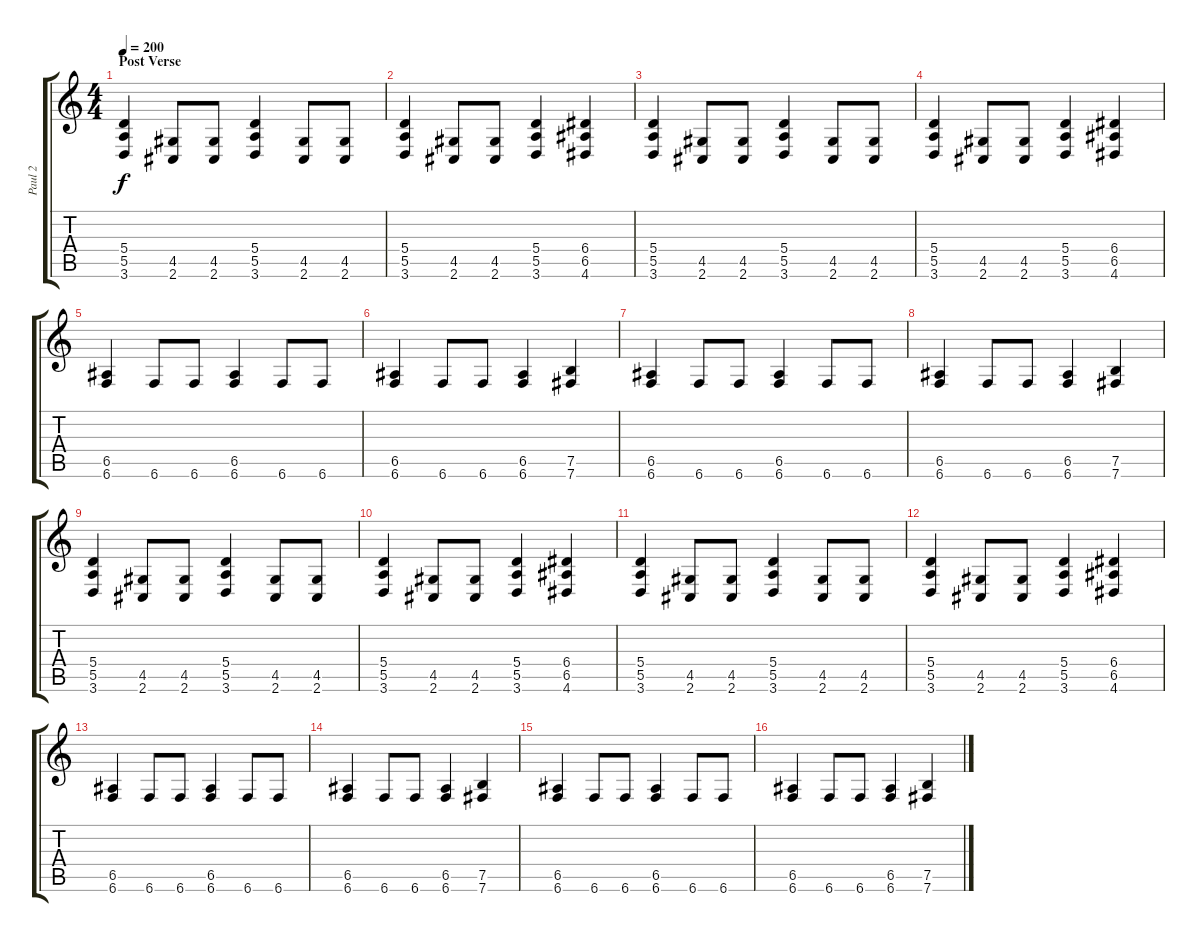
\track ("Paul 2" "Paul 2") {instrument distortionguitar}
\staff {score tabs}
\tuning (B3 Gb3 D3 A2 E2 B1) {hide}
\ts (4 4)
\section ("" "Post Verse")
\tempo 200
\clef g2
\ks c
(5.4 5.5 3.6).4{dy f volume 10} (4.5 2.6).8 (4.5 2.6).8 (5.4 5.5 3.6).4 (4.5 2.6).8 (4.5 2.6).8 |
(5.4 5.5 3.6).4 (4.5 2.6).8 (4.5 2.6).8 (5.4 5.5 3.6).4 (6.4 6.5 4.6).4 |
(5.4 5.5 3.6).4 (4.5 2.6).8 (4.5 2.6).8 (5.4 5.5 3.6).4 (4.5 2.6).8 (4.5 2.6).8 |
(5.4 5.5 3.6).4 (4.5 2.6).8 (4.5 2.6).8 (5.4 5.5 3.6).4 (6.4 6.5 4.6).4 |
(6.5 6.6).4 6.6.8 6.6.8 (6.5 6.6).4 6.6.8 6.6.8 |
(6.5 6.6).4 6.6.8 6.6.8 (6.5 6.6).4 (7.5 7.6).4 |
(6.5 6.6).4 6.6.8 6.6.8 (6.5 6.6).4 6.6.8 6.6.8 |
(6.5 6.6).4 6.6.8 6.6.8 (6.5 6.6).4 (7.5 7.6).4 |
(5.4 5.5 3.6).4{volume 11} (4.5 2.6).8 (4.5 2.6).8 (5.4 5.5 3.6).4 (4.5 2.6).8 (4.5 2.6).8 |
(5.4 5.5 3.6).4 (4.5 2.6).8 (4.5 2.6).8 (5.4 5.5 3.6).4 (6.4 6.5 4.6).4 |
(5.4 5.5 3.6).4 (4.5 2.6).8 (4.5 2.6).8 (5.4 5.5 3.6).4 (4.5 2.6).8 (4.5 2.6).8 |
(5.4 5.5 3.6).4 (4.5 2.6).8 (4.5 2.6).8 (5.4 5.5 3.6).4 (6.4 6.5 4.6).4 |
(6.5 6.6).4 6.6.8 6.6.8 (6.5 6.6).4 6.6.8 6.6.8 |
(6.5 6.6).4 6.6.8 6.6.8 (6.5 6.6).4 (7.5 7.6).4 |
(6.5 6.6).4 6.6.8 6.6.8 (6.5 6.6).4 6.6.8 6.6.8 |
(6.5 6.6).4 6.6.8 6.6.8 (6.5 6.6).4 (7.5 7.6).4
